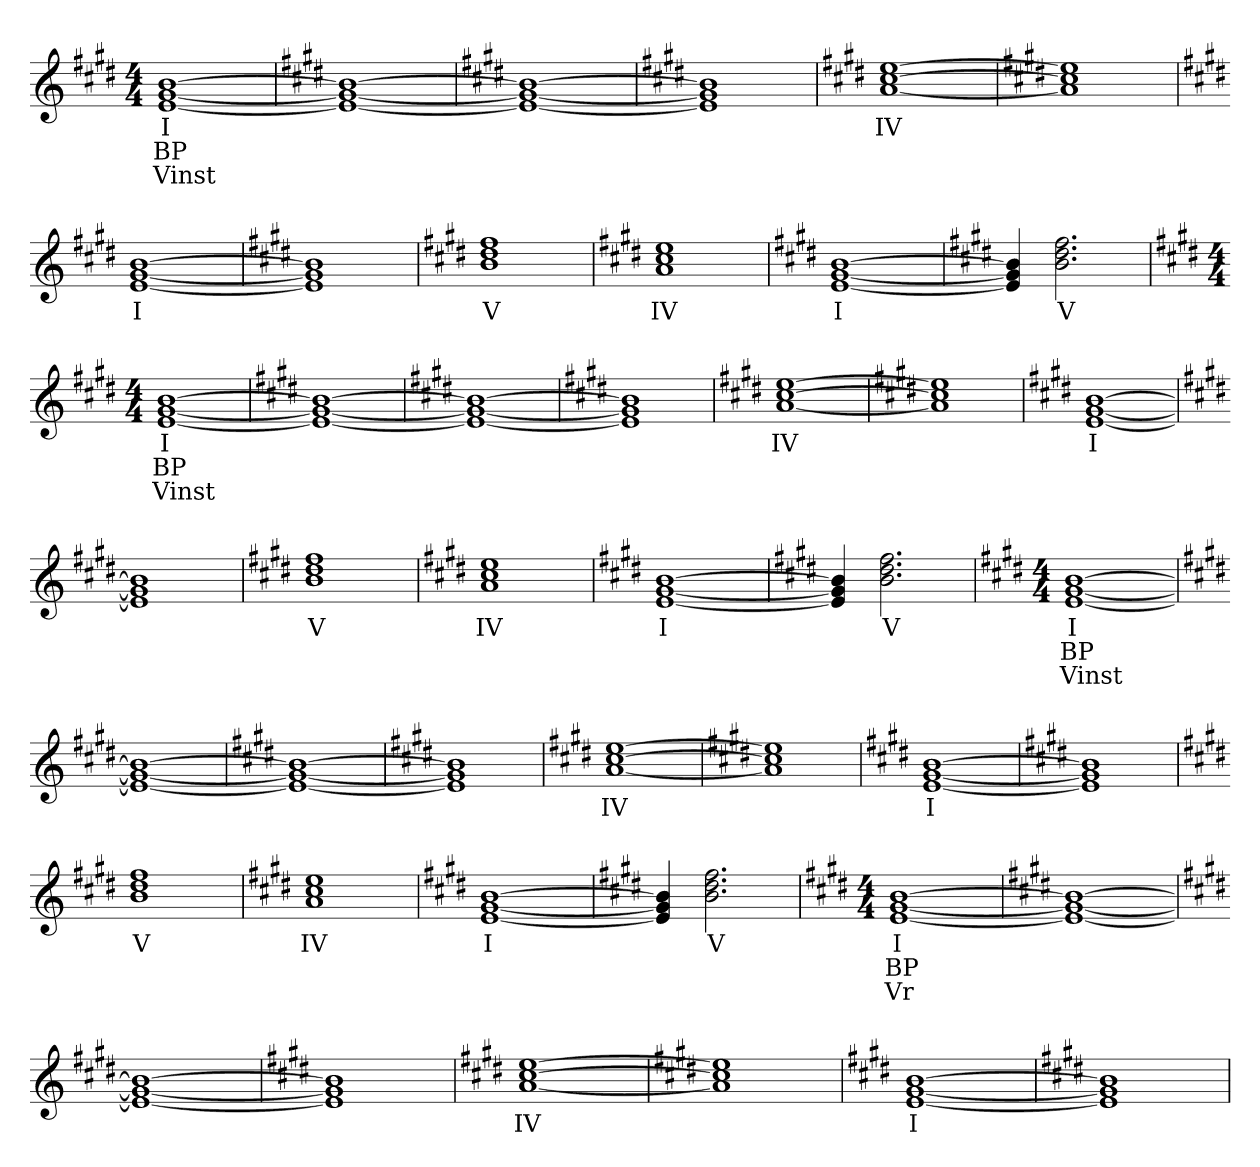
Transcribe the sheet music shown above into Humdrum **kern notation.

**kern	**text	**text	**text
*part1	*part1	*part1	*part1
*staff1	*staff1	*staff1	*staff1
*k[f#c#g#d#]	*	*	*
*E:	*	*	*
*M4/4	*	*	*
=	=	=	=
[1e [1g# [1b	I	BP	Vinst
=	=	=	=
*k[f#c#g#d#]	*	*	*
*E:	*	*	*
1e_ 1g#_ 1b_	.	.	.
=	=	=	=
*k[f#c#g#d#]	*	*	*
*E:	*	*	*
1e_ 1g#_ 1b_	.	.	.
=	=	=	=
*k[f#c#g#d#]	*	*	*
*E:	*	*	*
1e] 1g#] 1b]	.	.	.
=	=	=	=
*k[f#c#g#d#]	*	*	*
*E:	*	*	*
[1a [1cc# [1ee	IV	.	.
=	=	=	=
*k[f#c#g#d#]	*	*	*
*E:	*	*	*
1a] 1cc#] 1ee]	.	.	.
=	=	=	=
*k[f#c#g#d#]	*	*	*
*E:	*	*	*
[1e [1g# [1b	I	.	.
=	=	=	=
*k[f#c#g#d#]	*	*	*
*E:	*	*	*
1e] 1g#] 1b]	.	.	.
=	=	=	=
*k[f#c#g#d#]	*	*	*
*E:	*	*	*
1b 1dd# 1ff#	V	.	.
=	=	=	=
*k[f#c#g#d#]	*	*	*
*E:	*	*	*
1a 1cc# 1ee	IV	.	.
=	=	=	=
*k[f#c#g#d#]	*	*	*
*E:	*	*	*
[1e [1g# [1b	I	.	.
=	=	=	=
*k[f#c#g#d#]	*	*	*
*E:	*	*	*
4e] 4g#] 4b]	.	.	.
2.b 2.dd# 2.ff#	V	.	.
=	=	=	=
*k[f#c#g#d#]	*	*	*
*E:	*	*	*
*M4/4	*	*	*
[1e [1g# [1b	I	BP	Vinst
=	=	=	=
*k[f#c#g#d#]	*	*	*
*E:	*	*	*
1e_ 1g#_ 1b_	.	.	.
=	=	=	=
*k[f#c#g#d#]	*	*	*
*E:	*	*	*
1e_ 1g#_ 1b_	.	.	.
=	=	=	=
*k[f#c#g#d#]	*	*	*
*E:	*	*	*
1e] 1g#] 1b]	.	.	.
=	=	=	=
*k[f#c#g#d#]	*	*	*
*E:	*	*	*
[1a [1cc# [1ee	IV	.	.
=	=	=	=
*k[f#c#g#d#]	*	*	*
*E:	*	*	*
1a] 1cc#] 1ee]	.	.	.
=	=	=	=
*k[f#c#g#d#]	*	*	*
*E:	*	*	*
[1e [1g# [1b	I	.	.
=	=	=	=
*k[f#c#g#d#]	*	*	*
*E:	*	*	*
1e] 1g#] 1b]	.	.	.
=	=	=	=
*k[f#c#g#d#]	*	*	*
*E:	*	*	*
1b 1dd# 1ff#	V	.	.
=	=	=	=
*k[f#c#g#d#]	*	*	*
*E:	*	*	*
1a 1cc# 1ee	IV	.	.
=	=	=	=
*k[f#c#g#d#]	*	*	*
*E:	*	*	*
[1e [1g# [1b	I	.	.
=	=	=	=
*k[f#c#g#d#]	*	*	*
*E:	*	*	*
4e] 4g#] 4b]	.	.	.
2.b 2.dd# 2.ff#	V	.	.
=	=	=	=
*k[f#c#g#d#]	*	*	*
*E:	*	*	*
*M4/4	*	*	*
[1e [1g# [1b	I	BP	Vinst
=	=	=	=
*k[f#c#g#d#]	*	*	*
*E:	*	*	*
1e_ 1g#_ 1b_	.	.	.
=	=	=	=
*k[f#c#g#d#]	*	*	*
*E:	*	*	*
1e_ 1g#_ 1b_	.	.	.
=	=	=	=
*k[f#c#g#d#]	*	*	*
*E:	*	*	*
1e] 1g#] 1b]	.	.	.
=	=	=	=
*k[f#c#g#d#]	*	*	*
*E:	*	*	*
[1a [1cc# [1ee	IV	.	.
=	=	=	=
*k[f#c#g#d#]	*	*	*
*E:	*	*	*
1a] 1cc#] 1ee]	.	.	.
=	=	=	=
*k[f#c#g#d#]	*	*	*
*E:	*	*	*
[1e [1g# [1b	I	.	.
=	=	=	=
*k[f#c#g#d#]	*	*	*
*E:	*	*	*
1e] 1g#] 1b]	.	.	.
=	=	=	=
*k[f#c#g#d#]	*	*	*
*E:	*	*	*
1b 1dd# 1ff#	V	.	.
=	=	=	=
*k[f#c#g#d#]	*	*	*
*E:	*	*	*
1a 1cc# 1ee	IV	.	.
=	=	=	=
*k[f#c#g#d#]	*	*	*
*E:	*	*	*
[1e [1g# [1b	I	.	.
=	=	=	=
*k[f#c#g#d#]	*	*	*
*E:	*	*	*
4e] 4g#] 4b]	.	.	.
2.b 2.dd# 2.ff#	V	.	.
=	=	=	=
*k[f#c#g#d#]	*	*	*
*E:	*	*	*
*M4/4	*	*	*
[1e [1g# [1b	I	BP	Vr
=	=	=	=
*k[f#c#g#d#]	*	*	*
*E:	*	*	*
1e_ 1g#_ 1b_	.	.	.
=	=	=	=
*k[f#c#g#d#]	*	*	*
*E:	*	*	*
1e_ 1g#_ 1b_	.	.	.
=	=	=	=
*k[f#c#g#d#]	*	*	*
*E:	*	*	*
1e] 1g#] 1b]	.	.	.
=	=	=	=
*k[f#c#g#d#]	*	*	*
*E:	*	*	*
[1a [1cc# [1ee	IV	.	.
=	=	=	=
*k[f#c#g#d#]	*	*	*
*E:	*	*	*
1a] 1cc#] 1ee]	.	.	.
=	=	=	=
*k[f#c#g#d#]	*	*	*
*E:	*	*	*
[1e [1g# [1b	I	.	.
=	=	=	=
*k[f#c#g#d#]	*	*	*
*E:	*	*	*
1e] 1g#] 1b]	.	.	.
=	=	=	=
*-	*-	*-	*-
